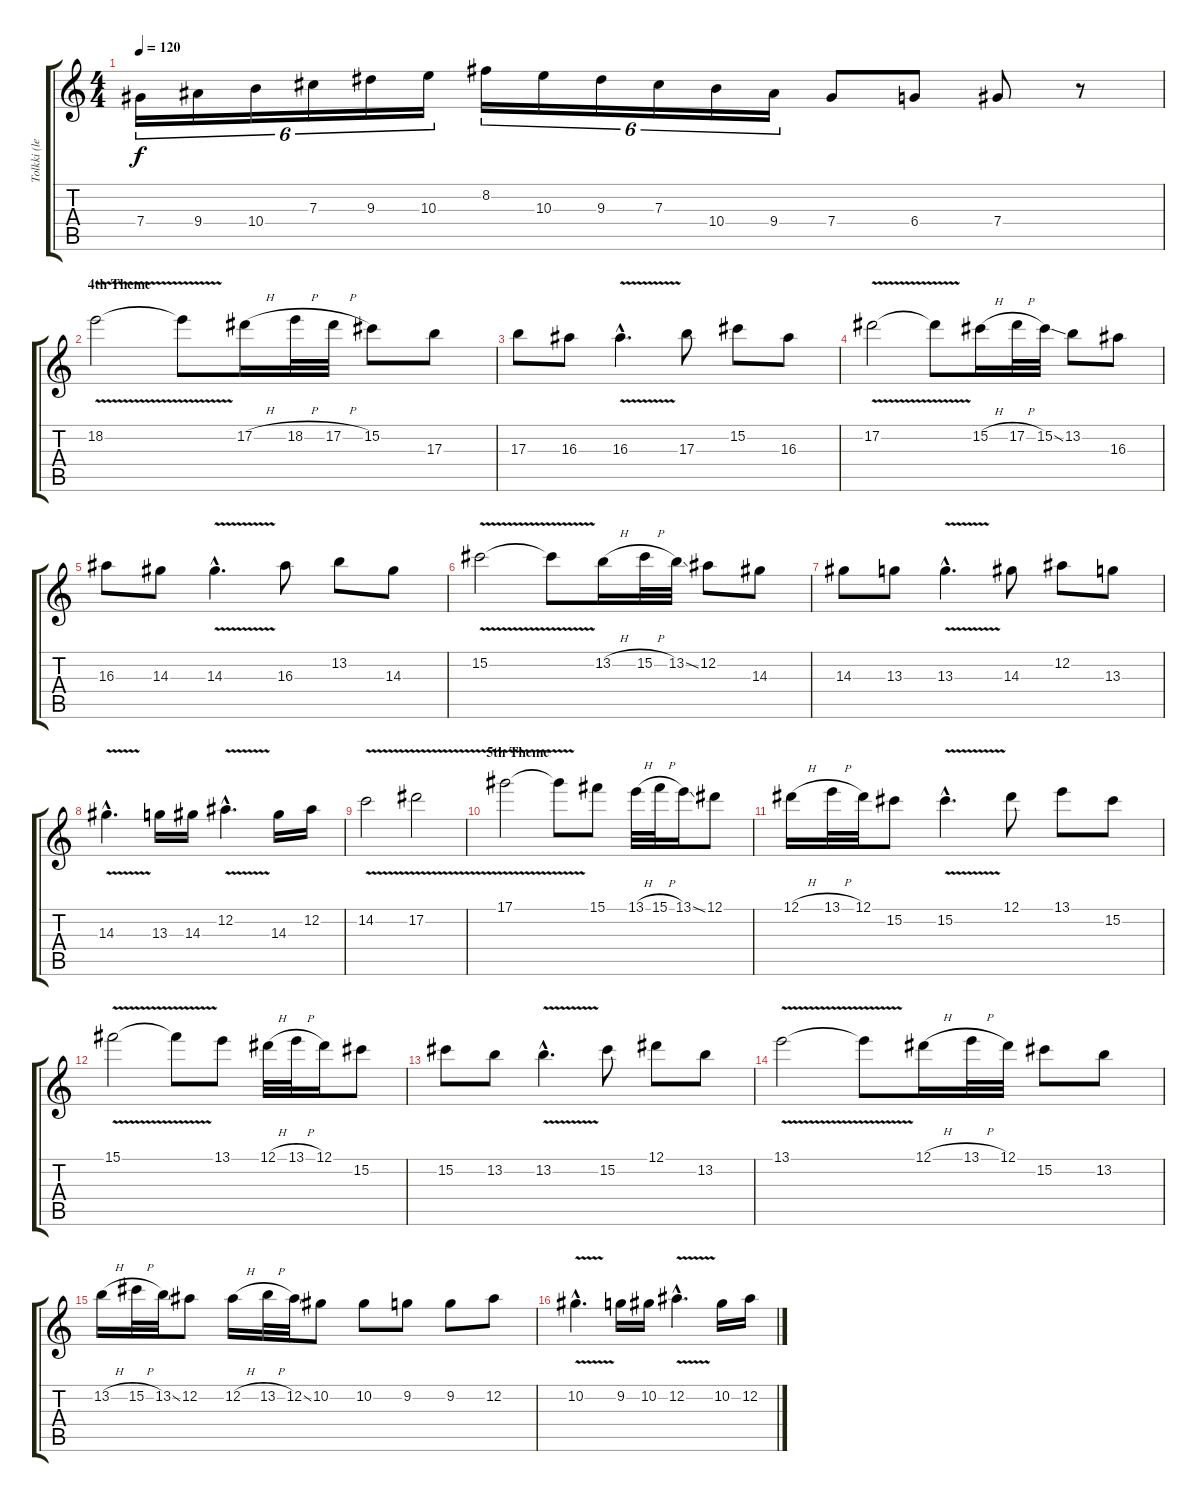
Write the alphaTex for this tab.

\track ("Tolkki (lead)" "Tolkki (le") {instrument overdrivenguitar}
\staff {score tabs}
\tuning (Eb4 Bb3 Gb3 Db3 Ab2 Eb2) {hide}
\ts (4 4)
\tempo 120
\clef g2
\ks c
7.4.16{tu (6 4) dy f} 9.4.16{tu (6 4)} 10.4.16{tu (6 4)} 7.3.16{tu (6 4)} 9.3.16{tu (6 4)} 10.3.16{tu (6 4)} 8.2.16{tu (6 4)} 10.3.16{tu (6 4)} 9.3.16{tu (6 4)} 7.3.16{tu (6 4)} 10.4.16{tu (6 4)} 9.4.16{tu (6 4)} 7.4.8 6.4.8 7.4.8 r.8 |
\section ("" "4th Theme")
18.2{v}.2 18.2{t}.8 17.2{h}.16 18.2{h}.32 17.2{h}.32 15.2.8 17.3.8 |
17.3.8 16.3.8 16.3{v hac}.4{d} 17.3.8 15.2.8 16.3.8 |
17.2{v}.2 17.2{t}.8 15.2{h}.16 17.2{h}.32 15.2{ss}.32 13.2.8 16.3.8 |
16.3.8 14.3.8 14.3{v hac}.4{d} 16.3.8 13.2.8 14.3.8 |
15.2{v}.2 15.2{t}.8 13.2{h}.16 15.2{h}.32 13.2{ss}.32 12.2.8 14.3.8 |
14.3.8 13.3.8 13.3{v hac}.4{d} 14.3.8 12.2.8 13.3.8 |
14.3{v hac}.4{d} 13.3.16 14.3.16 12.2{v hac}.4{d} 14.3.16 12.2.16 |
14.2{v}.2 17.2{v}.2 |
\section ("" "5th Theme")
17.1{v}.2 17.1{t}.8 15.1.8 13.1{h}.32 15.1{h}.32 13.1{ss}.16 12.1.8 |
12.1{h}.16 13.1{h}.32 12.1.32 15.2.8 15.2{v hac}.4{d} 12.1.8 13.1.8 15.2.8 |
15.1{v}.2 15.1{t}.8 13.1.8 12.1{h}.32 13.1{h}.32 12.1.16 15.2.8 |
15.2.8 13.2.8 13.2{v hac}.4{d} 15.2.8 12.1.8 13.2.8 |
13.1{v}.2 13.1{t}.8 12.1{h}.16 13.1{h}.32 12.1.32 15.2.8 13.2.8 |
13.2{h}.16 15.2{h}.32 13.2{ss}.32 12.2.8 12.2{h}.16 13.2{h}.32 12.2{ss}.32 10.2.8 10.2.8 9.2.8 9.2.8 12.2.8 |
10.2{v hac}.4{d} 9.2.16 10.2.16 12.2{v hac}.4{d} 10.2.16 12.2.16
